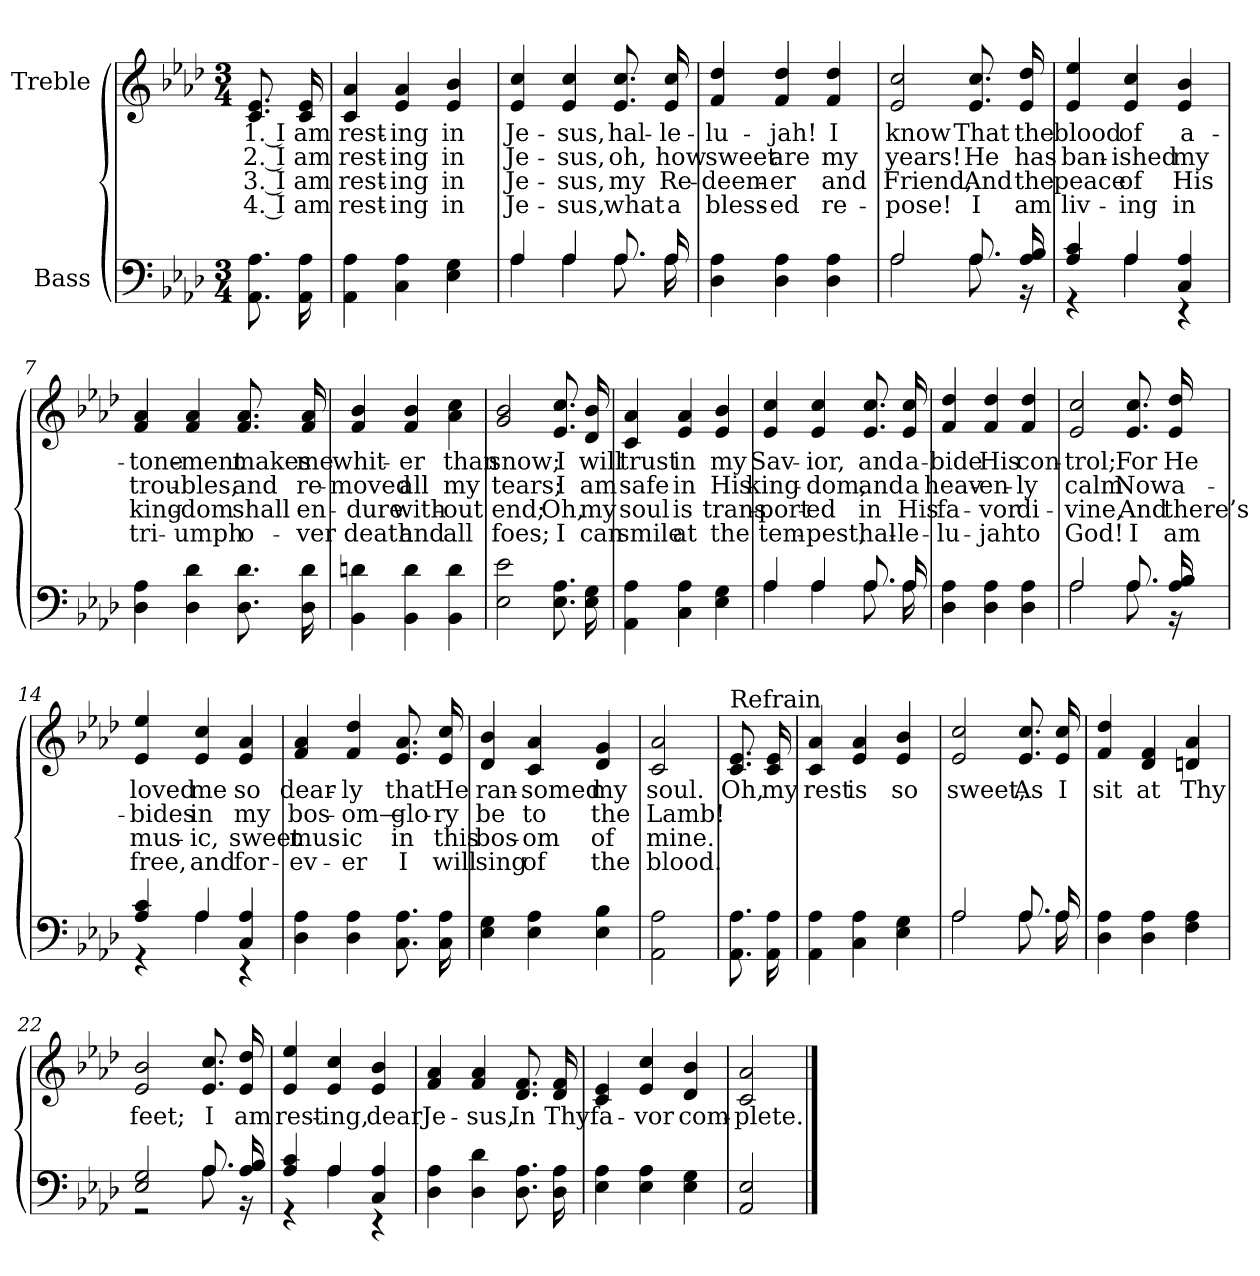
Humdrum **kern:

**kern	**kern	**text	**text	**text	**text
*part2	*part1	*part1	*part1	*part1	*part1
*staff2	*staff1	*staff1	*staff1	*staff1	*staff1
*I"Bass	*I"Treble	*	*	*	*
*clefF4	*clefG2	*	*	*	*
*k[b-e-a-d-]	*k[b-e-a-d-]	*	*	*	*
*A-:	*A-:	*	*	*	*
*M3/4	*M3/4	*	*	*	*
*MM100	*MM100	*	*	*	*
=1	=1	=1	=1	=1	=1
8.AA- 8.A-L	8.c 8.e-L	-1. I	-2. I	-3. I	-4. I
16AA- 16A-	16c 16e-	-am	-am	-am	-am
=2	=2	=2	=2	=2	=2
4AA- 4A-	4c 4a-	-rest-	-rest-	-rest-	-rest-
4C 4A-	4e- 4a-	-ing	-ing	-ing	-ing
4E- 4G	4e- 4b-	-in	-in	-in	-in
=3	=3	=3	=3	=3	=3
*^	*	*	*	*	*
4A-	4A-	4e- 4cc	-Je-	-Je-	-Je-	-Je-
4A-	4A-	4e- 4cc	-sus,	-sus,	-sus,	-sus,
8.A-L	8.A-L	8.e- 8.ccL	-hal-	-oh,	-my	-what
16A-	16A-	16e- 16cc	-le-	-how	-Re-	-a
*v	*v	*	*	*	*	*
=4	=4	=4	=4	=4	=4
4D- 4A-	4f 4dd-	-lu-	-sweet	-deem-	-bless-
4D- 4A-	4f 4dd-	-jah!	-are	-er	-ed
4D- 4A-	4f 4dd-	-I	-my	-and	-re-
=5	=5	=5	=5	=5	=5
*^	*	*	*	*	*
2A-	2A-	2e- 2cc	-know	-years!	-Friend,	-pose!
8.A-L	8.A-L	8.e- 8.ccL	-That	-He	-And	-I
16A- 16B-	16r	16e- 16dd-	-the	-has	-the	-am
=6	=6	=6	=6	=6	=6	=6
4A- 4c	4r	4e- 4ee-	-blood	-ban-	-peace	-liv-
4A-	4A-	4e- 4cc	-of	-ished	-of	-ing
4C 4A-	4r	4e- 4b-	-a-	-my	-His	-in
*v	*v	*	*	*	*	*
=7	=7	=7	=7	=7	=7
4D- 4A-	4f 4a-	-tone-	-trou-	-king-	-tri-
4D- 4d-	4f 4a-	-ment	-bles,	-dom	-umph
8.D- 8.d-L	8.f 8.a-L	-makes	-and	-shall	-o-
16D- 16d-	16f 16a-	-me	-re-	-en-	-ver
=8	=8	=8	=8	=8	=8
4BB- 4d	4f 4b-	-whit-	-moved	-dure	-death
4BB- 4d	4f 4b-	-er	-all	-with-	-and
4BB- 4d	4a- 4cc	-than	-my	-out	-all
=9	=9	=9	=9	=9	=9
2E- 2e-	2g 2b-	-snow;	-tears;	-end;	-foes;
8.E- 8.A-L	8.e- 8.ccL	-I	-I	-Oh,	-I
16E- 16G	16d- 16b-	-will	-am	-my	-can
=10	=10	=10	=10	=10	=10
4AA- 4A-	4c 4a-	-trust	-safe	-soul	-smile
4C 4A-	4e- 4a-	-in	-in	-is	-at
4E- 4G	4e- 4b-	-my	-His	-trans-	-the
=11	=11	=11	=11	=11	=11
*^	*	*	*	*	*
4A-	4A-	4e- 4cc	-Sav-	-king-	-port-	-tem-
4A-	4A-	4e- 4cc	-ior,	-dom,	-ed	-pest,
8.A-L	8.A-L	8.e- 8.ccL	-and	-and	-in	-hal-
16A-	16A-	16e- 16cc	-a-	-a	-His	-le-
*v	*v	*	*	*	*	*
=12	=12	=12	=12	=12	=12
4D- 4A-	4f 4dd-	-bide	-heav-	-fa-	-lu-
4D- 4A-	4f 4dd-	-His	-en-	-vor	-jah
4D- 4A-	4f 4dd-	-con-	-ly	-di-	-to
=13	=13	=13	=13	=13	=13
*^	*	*	*	*	*
2A-	2A-	2e- 2cc	-trol;	-calm	-vine,	-God!
8.A-L	8.A-L	8.e- 8.ccL	-For	-Now	-And	-I
16A- 16B-	16r	16e- 16dd-	-He	-a-	-there’s	-am
=14	=14	=14	=14	=14	=14	=14
4A- 4c	4r	4e- 4ee-	-loved	-bides	-mus-	-free,
4A-	4A-	4e- 4cc	-me	-in	-ic,	-and
4C 4A-	4r	4e- 4a-	-so	-my	-sweet	-for-
*v	*v	*	*	*	*	*
=15	=15	=15	=15	=15	=15
4D- 4A-	4f 4a-	-dear-	-bos-	-mus-	-ev-
4D- 4A-	4f 4dd-	-ly	-om—	-ic	-er
8.C 8.A-L	8.e- 8.a-L	-that	-glo-	-in	-I
16C 16A-	16e- 16cc	-He	-ry	-this	-will
=16	=16	=16	=16	=16	=16
4E- 4G	4d- 4b-	-ran-	-be	-bos-	-sing
4E- 4A-	4c 4a-	-somed	-to	-om	-of
4E- 4B-	4d- 4g	-my	-the	-of	-the
=17	=17	=17	=17	=17	=17
2AA- 2A-	2c 2a-	-soul.	-Lamb!	-mine.	-blood.
=18	=18	=18	=18	=18	=18
!	!LO:TX:a:t=Refrain	!	!	!	!
8.AA- 8.A-L	8.c 8.e-L	-Oh,	.	.	.
16AA- 16A-	16c 16e-	-my	.	.	.
=19	=19	=19	=19	=19	=19
4AA- 4A-	4c 4a-	-rest	.	.	.
4C 4A-	4e- 4a-	-is	.	.	.
4E- 4G	4e- 4b-	-so	.	.	.
=20	=20	=20	=20	=20	=20
*^	*	*	*	*	*
2A-	2A-	2e- 2cc	-sweet,	.	.	.
8.A-L	8.A-L	8.e- 8.ccL	-As	.	.	.
16A-	16A-	16e- 16cc	-I	.	.	.
*v	*v	*	*	*	*	*
=21	=21	=21	=21	=21	=21
4D- 4A-	4f 4dd-	-sit	.	.	.
4D- 4A-	4d- 4f	-at	.	.	.
4F 4A-	4d 4a-	-Thy	.	.	.
=22	=22	=22	=22	=22	=22
*^	*	*	*	*	*
2E- 2G	2r	2e- 2b-	-feet;	.	.	.
8.A-L	8.A-L	8.e- 8.ccL	-I	.	.	.
16A- 16B-	16r	16e- 16dd-	-am	.	.	.
=23	=23	=23	=23	=23	=23	=23
4A- 4c	4r	4e- 4ee-	-rest-	.	.	.
4A-	4A-	4e- 4cc	-ing,	.	.	.
4C 4A-	4r	4e- 4b-	-dear	.	.	.
*v	*v	*	*	*	*	*
=24	=24	=24	=24	=24	=24
4D- 4A-	4f 4a-	-Je-	.	.	.
4D- 4d-	4f 4a-	-sus,	.	.	.
8.D- 8.A-L	8.d- 8.fL	-In	.	.	.
16D- 16A-	16d- 16f	-Thy	.	.	.
=25	=25	=25	=25	=25	=25
4E- 4A-	4c 4e-	-fa-	.	.	.
4E- 4A-	4e- 4cc	-vor	.	.	.
4E- 4G	4d- 4b-	-com-	.	.	.
=26	=26	=26	=26	=26	=26
2AA- 2E-	2c 2a-	-plete.	.	.	.
==	==	==	==	==	==
*-	*-	*-	*-	*-	*-
